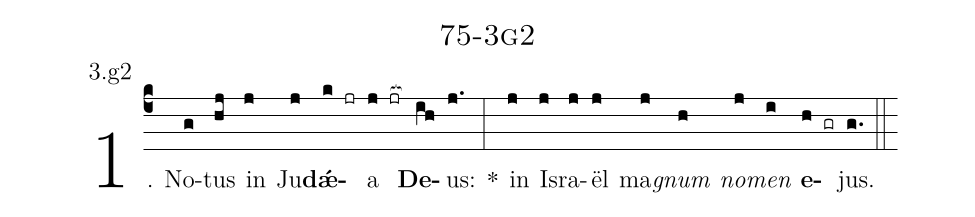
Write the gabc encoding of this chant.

name: 75-3g2;
annotation: 3.g2;
%%
(c4)1. No(g)tus(hj) in(j) Ju(j)<b>dǽ</b>(k jr)a(j jr[ocb:1{]) <b>De</b>(ih[ocb:0}])us:(j.) *(:) in(j) Is(j)ra(j)ël(j) ma(j)<i>gnum</i>(h) <i>no</i>(j)<i>men</i>(i) <b>e</b>(h gr)jus.(g.) (::)
